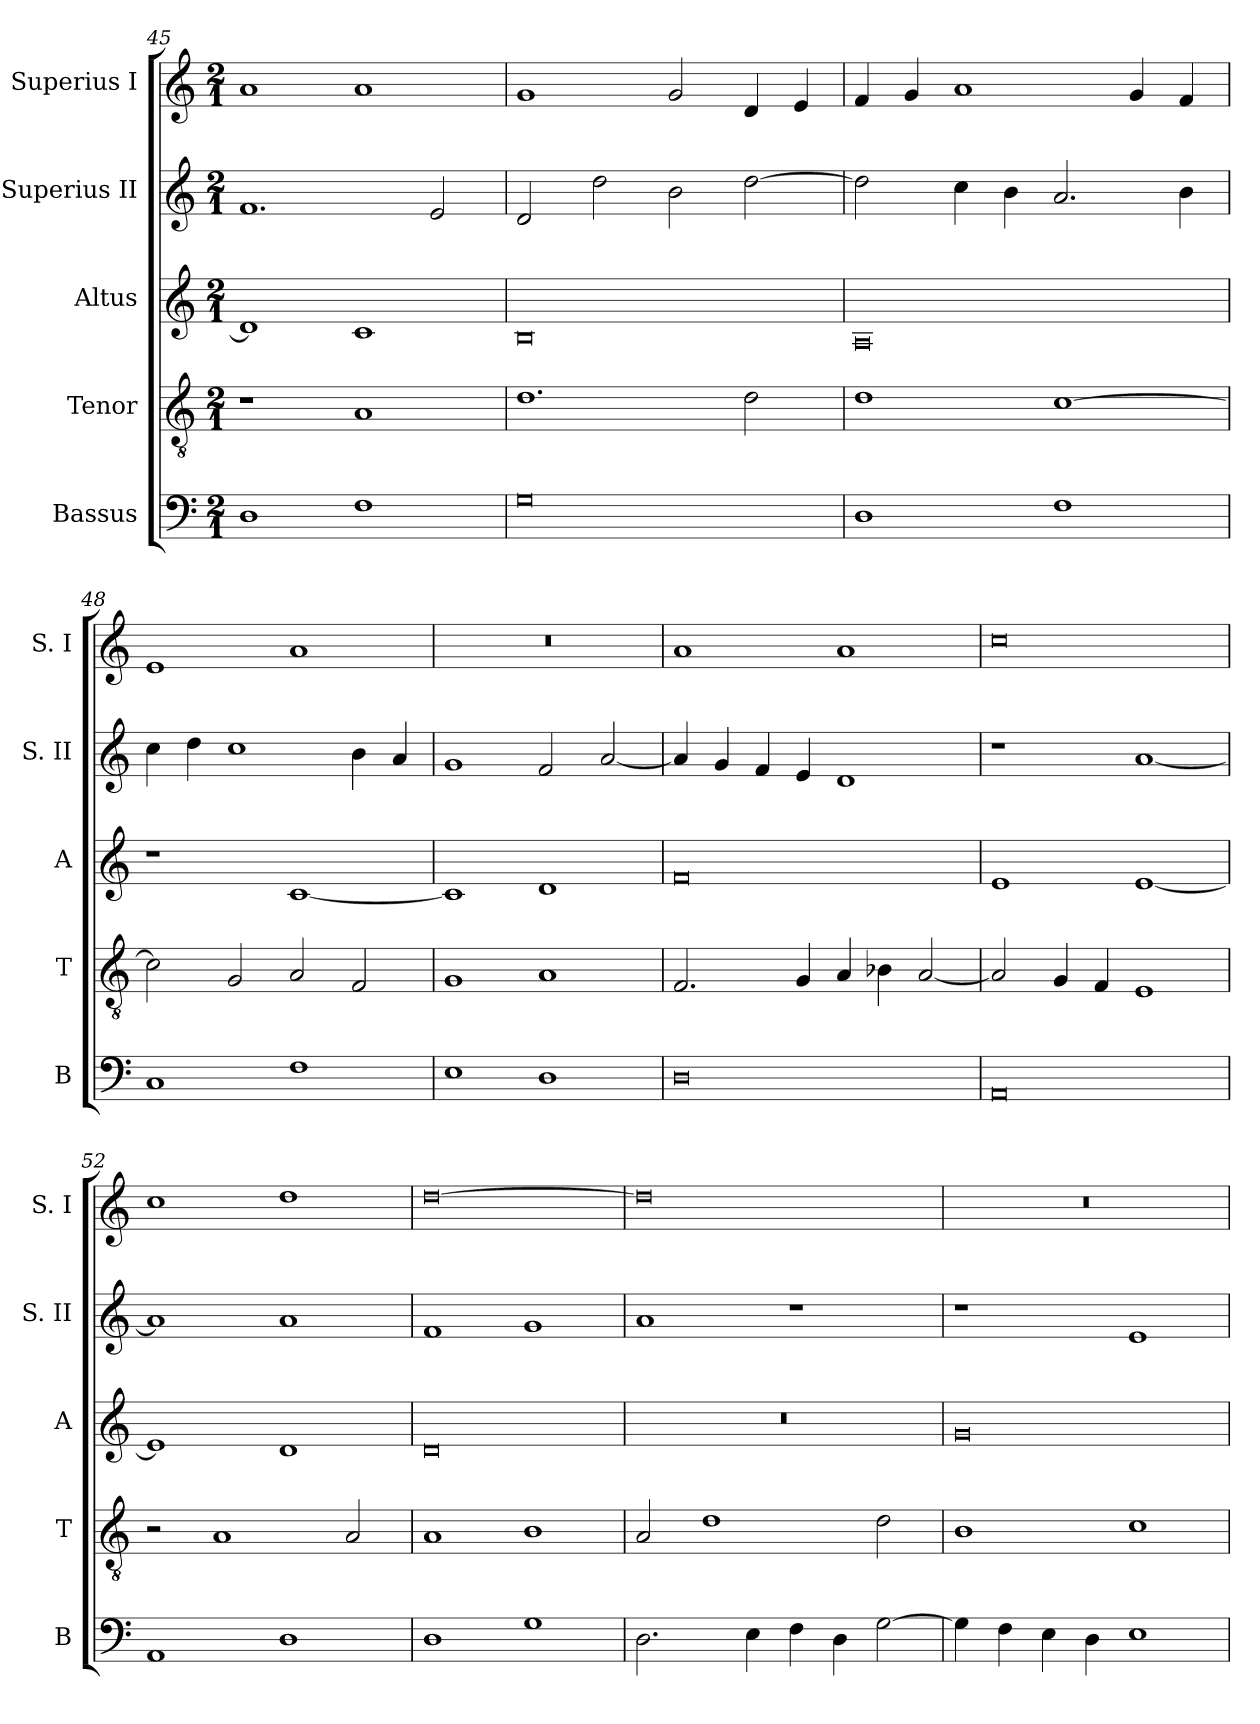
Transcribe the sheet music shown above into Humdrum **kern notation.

**kern	**kern	**kern	**kern	**kern
*part5	*part4	*part3	*part2	*part1
*staff5	*staff4	*staff3	*staff2	*staff1
*I"Bassus	*I"Tenor	*I"Altus	*I"Superius II	*I"Superius I
*I'B	*I'T	*I'A	*I'S. II	*I'S. I
*clefF4	*clefGv2	*clefG2	*clefG2	*clefG2
*k[]	*k[]	*k[]	*k[]	*k[]
*C:	*C:	*C:	*C:	*C:
*M2/1	*M2/1	*M2/1	*M2/1	*M2/1
=45	=45	=45	=45	=45
1D	1r	1d]	1.f	1a
1F	1A	1c	.	1a
.	.	.	2e	.
=46	=46	=46	=46	=46
0G	1.d	0B	2d	1g
.	.	.	2dd	.
.	.	.	2b	2g
.	2d	.	[2dd	4d
.	.	.	.	4e
=47	=47	=47	=47	=47
1D	1d	0A	2dd]	4f
.	.	.	.	4g
.	.	.	4cc	1a
.	.	.	4b	.
1F	[1c	.	2.a	.
.	.	.	.	4g
.	.	.	4b	4f
=48	=48	=48	=48	=48
1C	2c]	1r	4cc	1e
.	.	.	4dd	.
.	2G	.	1cc	.
1F	2A	[1c	.	1a
.	2F	.	4b	.
.	.	.	4a	.
=49	=49	=49	=49	=49
1E	1G	1c]	1g	0r
1D	1A	1d	2f	.
.	.	.	[2a	.
=50	=50	=50	=50	=50
0D	2.F	0f	4a]	1a
.	.	.	4g	.
.	.	.	4f	.
.	4G	.	4e	.
.	4A	.	1d	1a
.	4B-X	.	.	.
.	[2A	.	.	.
=51	=51	=51	=51	=51
0AA	2A]	1e	1r	0cc
.	4G	.	.	.
.	4F	.	.	.
.	1E	[1e	[1a	.
=52	=52	=52	=52	=52
1AA	2r	1e]	1a]	1cc
.	1A	.	.	.
1D	.	1d	1a	1dd
.	2A	.	.	.
=53	=53	=53	=53	=53
1D	1A	0d	1f	[0dd
1G	1B	.	1g	.
=54	=54	=54	=54	=54
2.D	2A	0r	1a	0dd]
.	1d	.	.	.
4E	.	.	.	.
4F	.	.	1r	.
4D	.	.	.	.
[2G	2d	.	.	.
=55	=55	=55	=55	=55
4G]	1B	0g	1r	0r
4F	.	.	.	.
4E	.	.	.	.
4D	.	.	.	.
1E	1c	.	1e	.
=	=	=	=	=
*-	*-	*-	*-	*-
